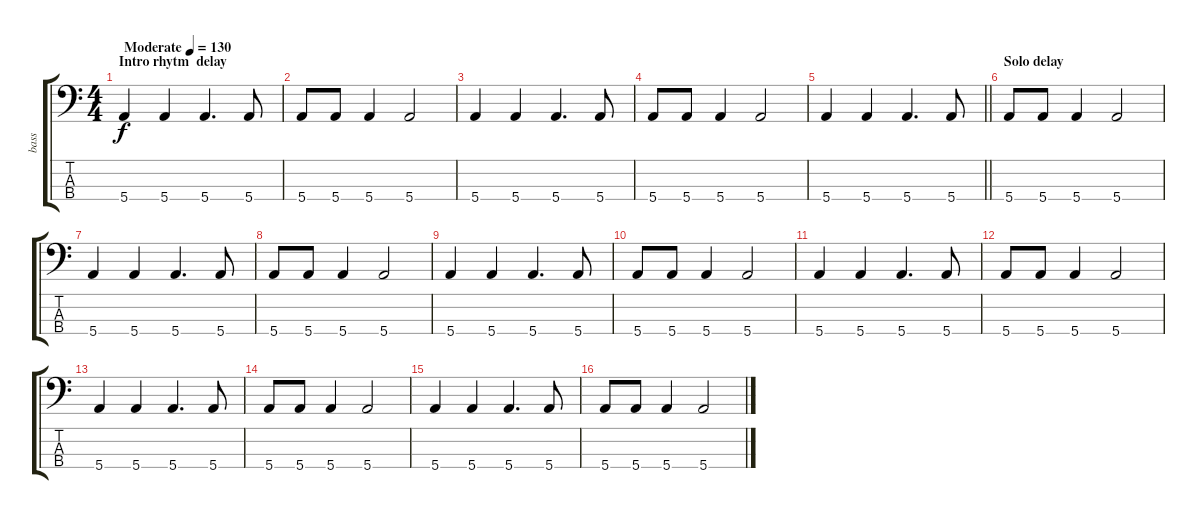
\track ("bass" "bass") {instrument acousticguitarsteel}
\staff {score tabs}
\tuning (G2 D2 A1 E1) {hide}
\ts (4 4)
\section ("" "Intro rhytm  delay")
\tempo (130 "Moderate")
\clef f4
\ks c
5.4.4{dy f instrument acousticguitarsteel} 5.4.4 5.4.4{d} 5.4.8 |
5.4.8 5.4.8 5.4.4 5.4.2 |
5.4.4 5.4.4 5.4.4{d} 5.4.8 |
5.4.8 5.4.8 5.4.4 5.4.2 |
\barLineRight lightlight
5.4.4 5.4.4 5.4.4{d} 5.4.8 |
\section ("" "Solo delay")
5.4.8 5.4.8 5.4.4 5.4.2 |
5.4.4 5.4.4 5.4.4{d} 5.4.8 |
5.4.8 5.4.8 5.4.4 5.4.2 |
5.4.4 5.4.4 5.4.4{d} 5.4.8 |
5.4.8 5.4.8 5.4.4 5.4.2 |
5.4.4 5.4.4 5.4.4{d} 5.4.8 |
5.4.8 5.4.8 5.4.4 5.4.2 |
5.4.4 5.4.4 5.4.4{d} 5.4.8 |
5.4.8 5.4.8 5.4.4 5.4.2 |
5.4.4 5.4.4 5.4.4{d} 5.4.8 |
5.4.8 5.4.8 5.4.4 5.4.2
